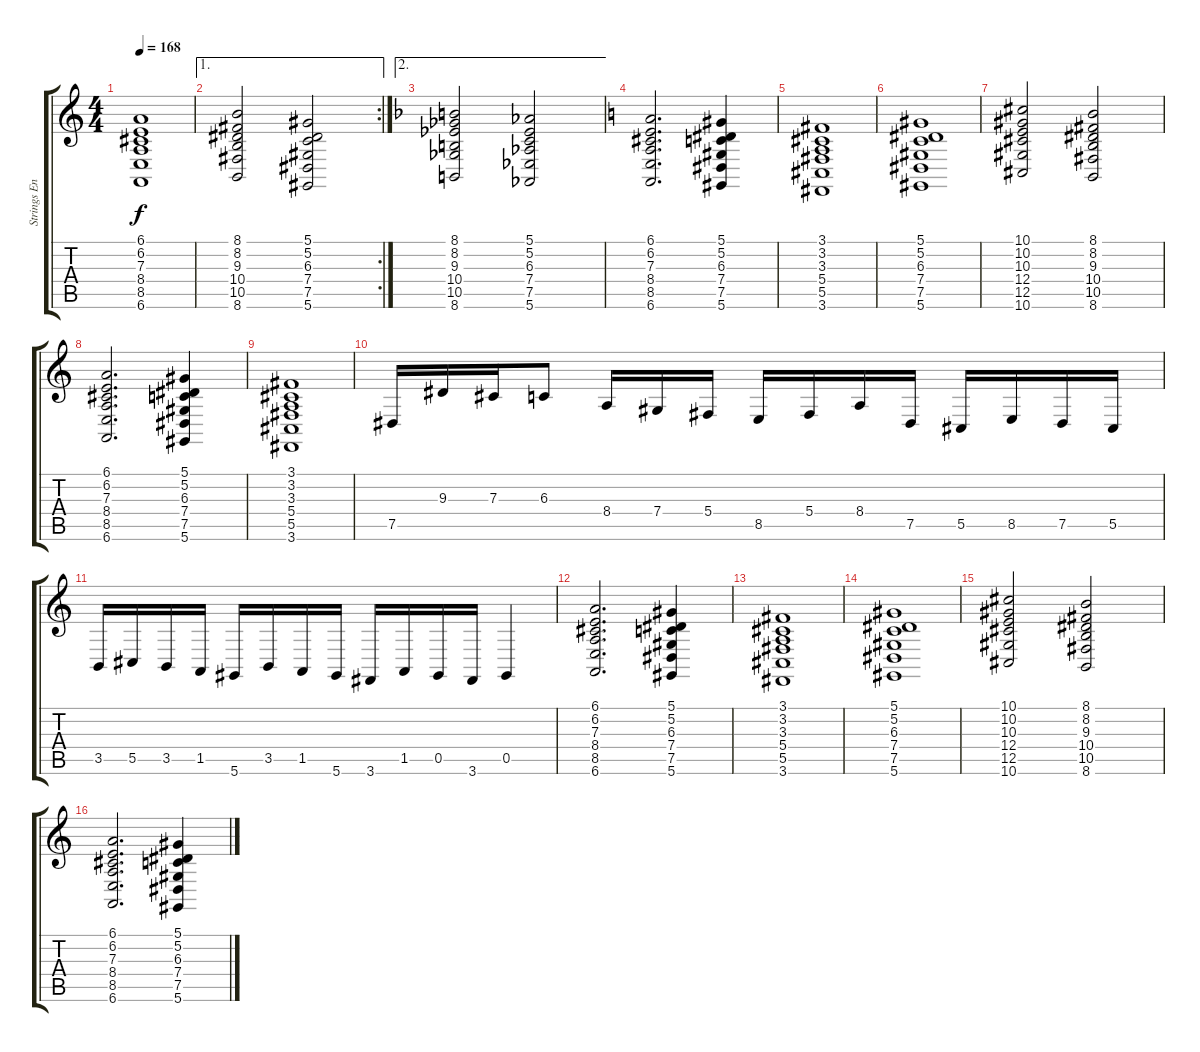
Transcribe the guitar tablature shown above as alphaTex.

\track ("Strings Ensemble" "Strings En") {instrument stringensemble1}
\staff {score tabs}
\tuning (Eb4 Bb3 Gb3 Db3 Ab2 Eb2) {hide}
\ts (4 4)
\tempo 168
\clef g2
\ks c
(6.1 6.2 7.3 8.4 8.5 6.6).1{dy f} |
\ae 1
\rc 2
(8.1 8.2 9.3 10.4 10.5 8.6).2 (5.1 5.2 6.3 7.4 7.5 5.6).2 |
\ae 2
\ks f
(8.1 8.2 9.3 10.4 10.5 8.6).2 (5.1 5.2 6.3 7.4 7.5 5.6).2 |
\ks c
(6.1 6.2 7.3 8.4 8.5 6.6).2{d} (5.1 5.2 6.3 7.4 7.5 5.6).4 |
(3.1 3.2 3.3 5.4 5.5 3.6).1 |
(5.1 5.2 6.3 7.4 7.5 5.6).1 |
(10.1 10.2 10.3 12.4 12.5 10.6).2 (8.1 8.2 9.3 10.4 10.5 8.6).2 |
(6.1 6.2 7.3 8.4 8.5 6.6).2{d} (5.1 5.2 6.3 7.4 7.5 5.6).4 |
(3.1 3.2 3.3 5.4 5.5 3.6).1 |
7.5.16 9.3.16 7.3.16 6.3.8 8.4.16 7.4.16 5.4.16 8.5.16 5.4.16 8.4.16 7.5.16 5.5.16 8.5.16 7.5.16 5.5.16 |
3.5.16 5.5.16 3.5.16 1.5.16 5.6.16 3.5.16 1.5.16 5.6.16 3.6.16 1.5.16 0.5.16 3.6.16 0.5.4 |
(6.1 6.2 7.3 8.4 8.5 6.6).2{d} (5.1 5.2 6.3 7.4 7.5 5.6).4 |
(3.1 3.2 3.3 5.4 5.5 3.6).1 |
(5.1 5.2 6.3 7.4 7.5 5.6).1 |
(10.1 10.2 10.3 12.4 12.5 10.6).2 (8.1 8.2 9.3 10.4 10.5 8.6).2 |
(6.1 6.2 7.3 8.4 8.5 6.6).2{d} (5.1 5.2 6.3 7.4 7.5 5.6).4
